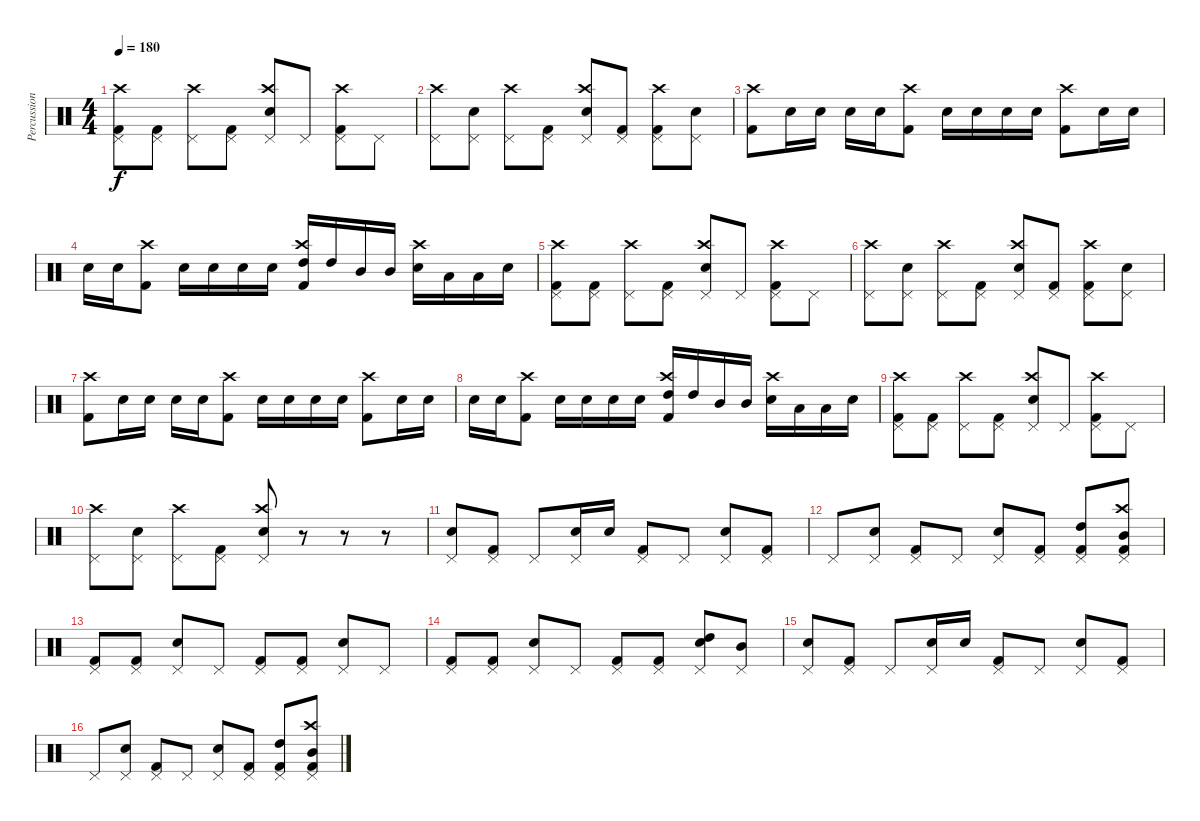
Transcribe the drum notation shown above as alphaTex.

\track ("Percussion" "Percussion") {instrument percussion}
\staff {score}
\articulation defaults
\ts (4 4)
\tempo 180
\clef neutral
\ks c
("Pedal Hi-Hat (hit)" "Kick (hit) 2" "Crash high (hit)").8{dy f} ("Pedal Hi-Hat (hit)" "Kick (hit) 2").8 ("Pedal Hi-Hat (hit)" "Crash high (hit)").8 ("Pedal Hi-Hat (hit)" "Kick (hit) 2").8 ("Pedal Hi-Hat (hit)" "Electric Snare (hit)" "Crash high (hit)").8 "Pedal Hi-Hat (hit)".8 ("Pedal Hi-Hat (hit)" "Kick (hit) 2" "Crash high (hit)").8 "Pedal Hi-Hat (hit)".8 |
("Pedal Hi-Hat (hit)" "Crash high (hit)").8 ("Pedal Hi-Hat (hit)" "Electric Snare (hit)").8 ("Pedal Hi-Hat (hit)" "Crash high (hit)").8 ("Pedal Hi-Hat (hit)" "Kick (hit) 2").8 ("Pedal Hi-Hat (hit)" "Electric Snare (hit)" "Crash high (hit)").8 ("Pedal Hi-Hat (hit)" "Kick (hit) 2").8 ("Pedal Hi-Hat (hit)" "Kick (hit) 2" "Crash high (hit)").8 ("Pedal Hi-Hat (hit)" "Electric Snare (hit)").8 |
("Kick (hit) 2" "Crash high (hit)").8 "Electric Snare (hit)".16 "Electric Snare (hit)".16 "Electric Snare (hit)".16 "Electric Snare (hit)".16 ("Kick (hit) 2" "Crash high (hit)").8 "Electric Snare (hit)".16 "Electric Snare (hit)".16 "Electric Snare (hit)".16 "Electric Snare (hit)".16 ("Kick (hit) 2" "Crash high (hit)").8 "Electric Snare (hit)".16 "Electric Snare (hit)".16 |
"Electric Snare (hit)".16 "Electric Snare (hit)".16 ("Kick (hit) 2" "Crash high (hit)").8 "Electric Snare (hit)".16 "Electric Snare (hit)".16 "Electric Snare (hit)".16 "Electric Snare (hit)".16 ("Kick (hit) 2" "Crash high (hit)" "High Tom (hit)").16 "High Tom (hit)".16 "Mid Tom (hit)".16 "Mid Tom (hit)".16 ("Electric Snare (hit)" "Crash high (hit)").16 "Low Tom (hit)".16 "Low Tom (hit)".16 "Electric Snare (hit)".16 |
("Pedal Hi-Hat (hit)" "Kick (hit) 2" "Crash high (hit)").8 ("Pedal Hi-Hat (hit)" "Kick (hit) 2").8 ("Pedal Hi-Hat (hit)" "Crash high (hit)").8 ("Pedal Hi-Hat (hit)" "Kick (hit) 2").8 ("Pedal Hi-Hat (hit)" "Electric Snare (hit)" "Crash high (hit)").8 "Pedal Hi-Hat (hit)".8 ("Pedal Hi-Hat (hit)" "Kick (hit) 2" "Crash high (hit)").8 "Pedal Hi-Hat (hit)".8 |
("Pedal Hi-Hat (hit)" "Crash high (hit)").8 ("Pedal Hi-Hat (hit)" "Electric Snare (hit)").8 ("Pedal Hi-Hat (hit)" "Crash high (hit)").8 ("Pedal Hi-Hat (hit)" "Kick (hit) 2").8 ("Pedal Hi-Hat (hit)" "Electric Snare (hit)" "Crash high (hit)").8 ("Pedal Hi-Hat (hit)" "Kick (hit) 2").8 ("Pedal Hi-Hat (hit)" "Kick (hit) 2" "Crash high (hit)").8 ("Pedal Hi-Hat (hit)" "Electric Snare (hit)").8 |
("Kick (hit) 2" "Crash high (hit)").8 "Electric Snare (hit)".16 "Electric Snare (hit)".16 "Electric Snare (hit)".16 "Electric Snare (hit)".16 ("Kick (hit) 2" "Crash high (hit)").8 "Electric Snare (hit)".16 "Electric Snare (hit)".16 "Electric Snare (hit)".16 "Electric Snare (hit)".16 ("Kick (hit) 2" "Crash high (hit)").8 "Electric Snare (hit)".16 "Electric Snare (hit)".16 |
"Electric Snare (hit)".16 "Electric Snare (hit)".16 ("Kick (hit) 2" "Crash high (hit)").8 "Electric Snare (hit)".16 "Electric Snare (hit)".16 "Electric Snare (hit)".16 "Electric Snare (hit)".16 ("Kick (hit) 2" "Crash high (hit)" "High Tom (hit)").16 "High Tom (hit)".16 "Mid Tom (hit)".16 "Mid Tom (hit)".16 ("Electric Snare (hit)" "Crash high (hit)").16 "Low Tom (hit)".16 "Low Tom (hit)".16 "Electric Snare (hit)".16 |
("Pedal Hi-Hat (hit)" "Kick (hit) 2" "Crash high (hit)").8 ("Pedal Hi-Hat (hit)" "Kick (hit) 2").8 ("Pedal Hi-Hat (hit)" "Crash high (hit)").8 ("Pedal Hi-Hat (hit)" "Kick (hit) 2").8 ("Pedal Hi-Hat (hit)" "Electric Snare (hit)" "Crash high (hit)").8 "Pedal Hi-Hat (hit)".8 ("Pedal Hi-Hat (hit)" "Kick (hit) 2" "Crash high (hit)").8 "Pedal Hi-Hat (hit)".8 |
("Pedal Hi-Hat (hit)" "Crash high (hit)").8 ("Pedal Hi-Hat (hit)" "Electric Snare (hit)").8 ("Pedal Hi-Hat (hit)" "Crash high (hit)").8 ("Pedal Hi-Hat (hit)" "Kick (hit) 2").8 ("Pedal Hi-Hat (hit)" "Electric Snare (hit)" "Crash high (hit)").8 r.8 r.8 r.8 |
("Pedal Hi-Hat (hit)" "Electric Snare (hit)").8 ("Pedal Hi-Hat (hit)" "Kick (hit) 2").8 "Pedal Hi-Hat (hit)".8 ("Pedal Hi-Hat (hit)" "Electric Snare (hit)").16 "Electric Snare (hit)".16 ("Pedal Hi-Hat (hit)" "Kick (hit) 2").8 "Pedal Hi-Hat (hit)".8 ("Pedal Hi-Hat (hit)" "Electric Snare (hit)").8 ("Pedal Hi-Hat (hit)" "Kick (hit) 2").8 |
"Pedal Hi-Hat (hit)".8 ("Pedal Hi-Hat (hit)" "Electric Snare (hit)").8 ("Pedal Hi-Hat (hit)" "Kick (hit) 2").8 "Pedal Hi-Hat (hit)".8 ("Pedal Hi-Hat (hit)" "Electric Snare (hit)").8 ("Pedal Hi-Hat (hit)" "Kick (hit) 2").8 ("Pedal Hi-Hat (hit)" "Kick (hit) 2" "High Tom (hit)").8 ("Pedal Hi-Hat (hit)" "Kick (hit) 2" "Crash high (hit)" "Mid Tom (hit)").8 |
("Pedal Hi-Hat (hit)" "Kick (hit) 2").8 ("Pedal Hi-Hat (hit)" "Kick (hit) 2").8 ("Pedal Hi-Hat (hit)" "Electric Snare (hit)").8 "Pedal Hi-Hat (hit)".8 ("Pedal Hi-Hat (hit)" "Kick (hit) 2").8 ("Pedal Hi-Hat (hit)" "Kick (hit) 2").8 ("Pedal Hi-Hat (hit)" "Electric Snare (hit)").8 "Pedal Hi-Hat (hit)".8 |
("Pedal Hi-Hat (hit)" "Kick (hit) 2").8 ("Pedal Hi-Hat (hit)" "Kick (hit) 2").8 ("Pedal Hi-Hat (hit)" "Electric Snare (hit)").8 "Pedal Hi-Hat (hit)".8 ("Pedal Hi-Hat (hit)" "Kick (hit) 2").8 ("Pedal Hi-Hat (hit)" "Kick (hit) 2").8 ("Pedal Hi-Hat (hit)" "Electric Snare (hit)" "High Tom (hit)").8 ("Pedal Hi-Hat (hit)" "Mid Tom (hit)").8 |
("Pedal Hi-Hat (hit)" "Electric Snare (hit)").8 ("Pedal Hi-Hat (hit)" "Kick (hit) 2").8 "Pedal Hi-Hat (hit)".8 ("Pedal Hi-Hat (hit)" "Electric Snare (hit)").16 "Electric Snare (hit)".16 ("Pedal Hi-Hat (hit)" "Kick (hit) 2").8 "Pedal Hi-Hat (hit)".8 ("Pedal Hi-Hat (hit)" "Electric Snare (hit)").8 ("Pedal Hi-Hat (hit)" "Kick (hit) 2").8 |
"Pedal Hi-Hat (hit)".8 ("Pedal Hi-Hat (hit)" "Electric Snare (hit)").8 ("Pedal Hi-Hat (hit)" "Kick (hit) 2").8 "Pedal Hi-Hat (hit)".8 ("Pedal Hi-Hat (hit)" "Electric Snare (hit)").8 ("Pedal Hi-Hat (hit)" "Kick (hit) 2").8 ("Pedal Hi-Hat (hit)" "Kick (hit) 2" "High Tom (hit)").8 ("Pedal Hi-Hat (hit)" "Kick (hit) 2" "Crash high (hit)" "Mid Tom (hit)").8
